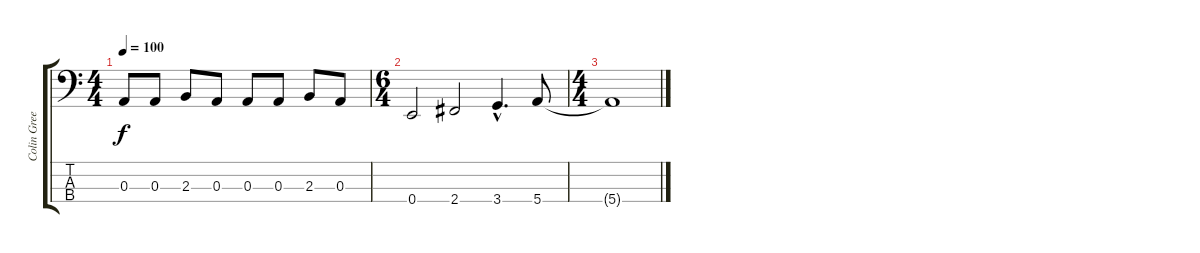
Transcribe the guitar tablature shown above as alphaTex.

\track ("Colin Greenwood" "Colin Gree") {instrument electricbassfinger}
\staff {score tabs}
\tuning (G2 D2 A1 E1) {hide}
\ts (4 4)
\tempo 100
\clef f4
\ks c
0.3.8{dy f} 0.3.8 2.3.8 0.3.8 0.3.8 0.3.8 2.3.8 0.3.8 |
\ts (6 4)
0.4.2 2.4.2 3.4{hac}.4{d} 5.4.8 |
\ts (4 4)
5.4{t}.1
